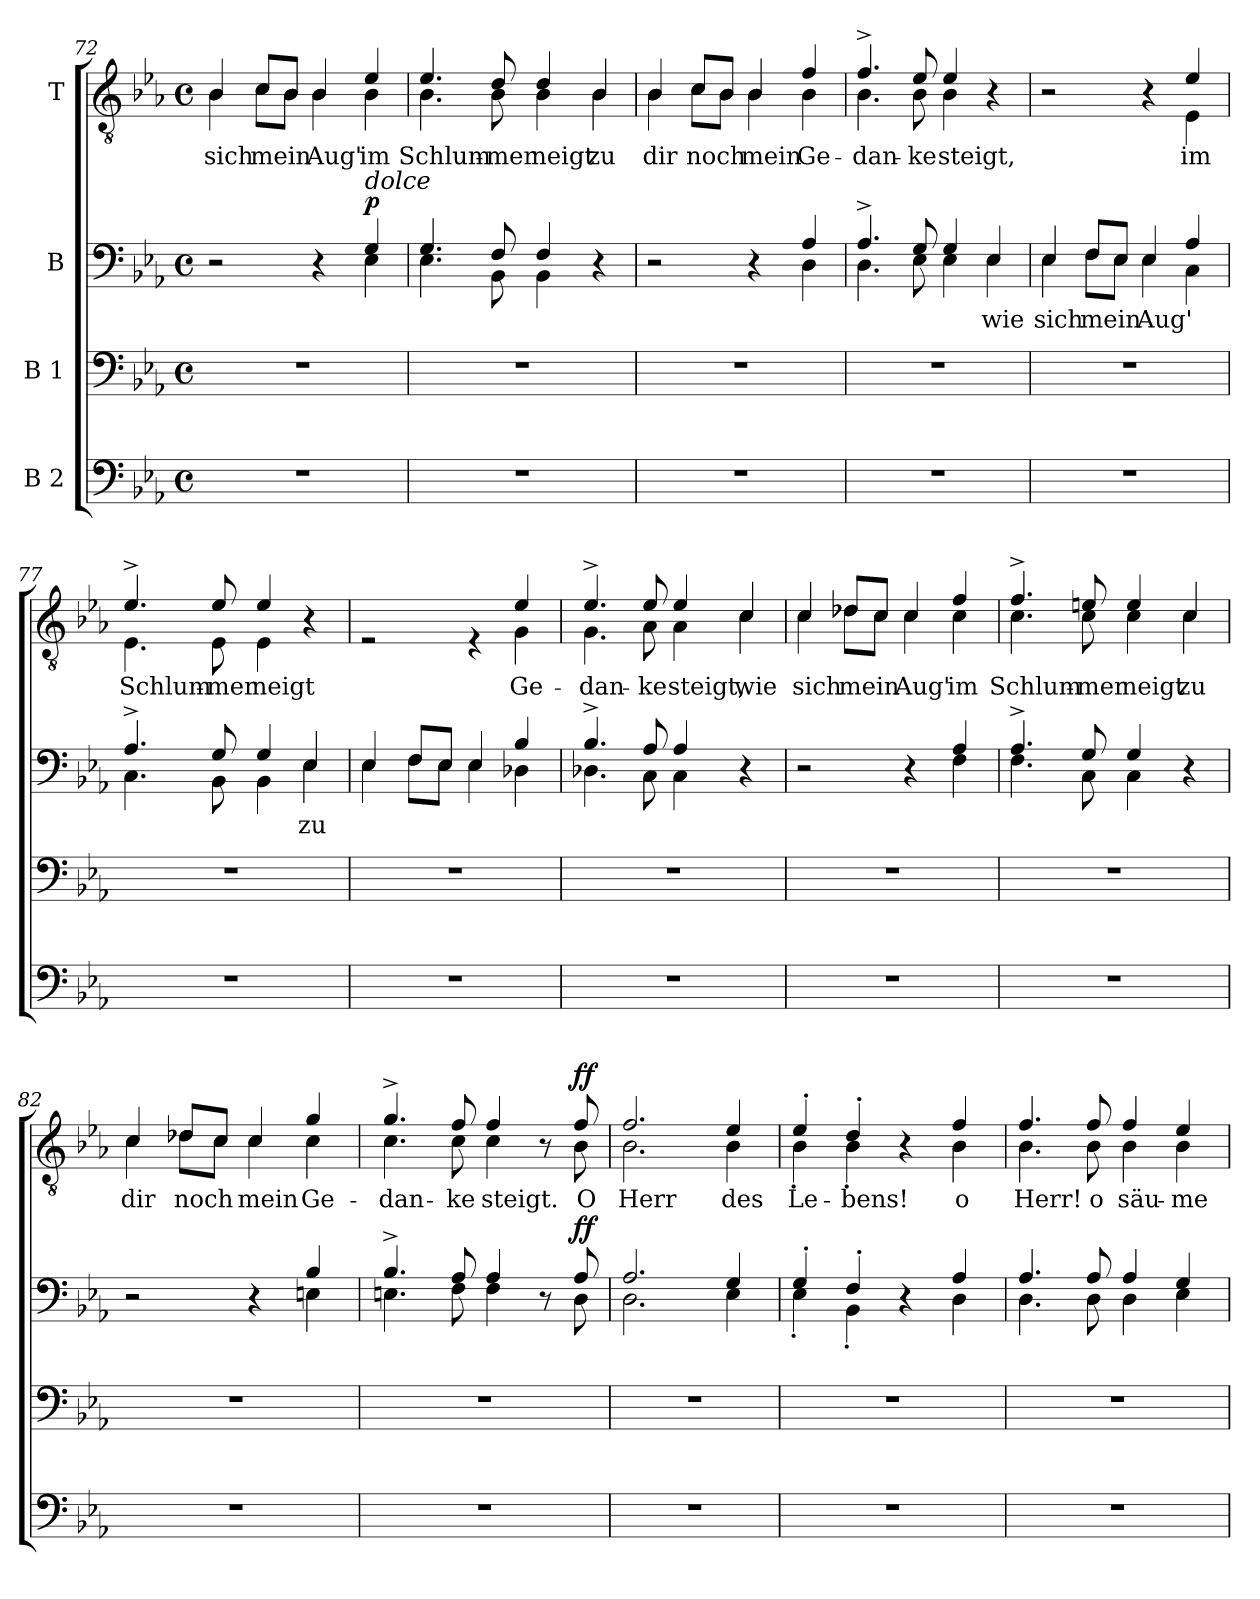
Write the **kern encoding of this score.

**kern	**kern	**kern	**text	**dynam	**kern	**text	**dynam
*part4	*part3	*part2	*part2	*part2	*part1	*part1	*part1
*staff4	*staff3	*staff2	*staff2	*staff2	*staff1	*staff1	*staff1
*I"B 2	*I"B 1	*I"B	*	*	*I"T	*	*
*clefF4	*clefF4	*clefF4	*	*	*clefGv2	*	*
*k[b-e-a-]	*k[b-e-a-]	*k[b-e-a-]	*	*	*k[b-e-a-]	*	*
*M4/4	*M4/4	*M4/4	*	*	*M4/4	*	*
*met(c)	*met(c)	*met(c)	*	*	*met(c)	*	*
=72	=72	=72	=72	=72	=72	=72	=72
*	*	*^	*	*	*^	*	*
!	!	!	!	!	!	!	!	!LO:LY:b	!
1r	1r	2r	2ryy	.	.	4B-/	4B-\	sich	.
!	!	!	!	!	!	!	!	!LO:LY:b	!
.	.	.	.	.	.	8c/L	8c\L	mein	.
.	.	.	.	.	.	8B-/J	8B-\J	.	.
!	!	!	!	!	!	!	!	!LO:LY:b	!
.	.	4r	4ryy	.	.	4B-/	4B-\	Aug'	.
!	!	!LO:TX:a:i:t=dolce	!	!	!	!	!	!	!
!	!	!	!	!	!LO:DY:a	!	!	!LO:LY:b	!
.	.	4G/	4E-\	.	p	4e-/	4B-\	im	.
=73	=73	=73	=73	=73	=73	=73	=73	=73	=73
!	!	!	!	!	!	!	!	!LO:LY:b	!
1r	1r	4.G/	4.E-\	.	.	4.e-/	4.B-\	Schlum-	.
!	!	!	!	!	!	!	!	!LO:LY:b	!
.	.	8F/	8BB-\	.	.	8d/	8B-\	-mer	.
!	!	!	!	!	!	!	!	!LO:LY:b	!
.	.	4F/	4BB-\	.	.	4d/	4B-\	neigt	.
!	!	!	!	!	!	!	!	!LO:LY:b	!
.	.	4r	4ryy	.	.	4B-/	4B-\	zu	.
!!LO:LB:g=z	!!
=74	=74	=74	=74	=74	=74	=74	=74	=74	=74
!	!	!	!	!	!	!	!	!LO:LY:b	!
1r	1r	2r	2ryy	.	.	4B-/	4B-\	dir	.
!	!	!	!	!	!	!	!	!LO:LY:b	!
.	.	.	.	.	.	8c/L	8c\L	noch	.
.	.	.	.	.	.	8B-/J	8B-\J	.	.
!	!	!	!	!	!	!	!	!LO:LY:b	!
.	.	4r	4ryy	.	.	4B-/	4B-\	mein	.
!	!	!	!	!	!	!	!	!LO:LY:b	!
.	.	4A-/	4D\	.	.	4f/	4B-\	Ge-	.
=75	=75	=75	=75	=75	=75	=75	=75	=75	=75
!	!	!	!	!	!	!	!	!LO:LY:b	!
1r	1r	4.A-^/	4.D\	.	.	4.f^/	4.B-\	-dan-	.
!	!	!	!	!	!	!	!	!LO:LY:b	!
.	.	8G/	8E-\	.	.	8e-/	8B-\	-ke	.
!	!	!	!	!	!	!	!	!LO:LY:b	!
.	.	4G/	4E-\	.	.	4e-/	4B-\	steigt,	.
!	!	!	!	!LO:LY:b	!	!	!	!	!
.	.	4E-/	4E-\	wie	.	4r	4ryy	.	.
=76	=76	=76	=76	=76	=76	=76	=76	=76	=76
!	!	!	!	!LO:LY:b	!	!	!	!	!
1r	1r	4E-/	4E-\	sich	.	2r	2ryy	.	.
!	!	!	!	!LO:LY:b	!	!	!	!	!
.	.	8F/L	8F\L	mein	.	.	.	.	.
.	.	8E-/J	8E-\J	.	.	.	.	.	.
!	!	!	!	!LO:LY:b	!	!	!	!	!
.	.	4E-/	4E-\	Aug'	.	4r	4ryy	.	.
!	!	!	!	!	!	!	!	!LO:LY:b	!
.	.	4A-/	4C\	.	.	4e-/	4E-\	im	.
=77	=77	=77	=77	=77	=77	=77	=77	=77	=77
!	!	!	!	!	!	!	!	!LO:LY:b	!
1r	1r	4.A-^/	4.C\	.	.	4.e-^/	4.E-\	Schlum-	.
!	!	!	!	!	!	!	!	!LO:LY:b	!
.	.	8G/	8BB-\	.	.	8e-/	8E-\	-mer	.
!	!	!	!	!	!	!	!	!LO:LY:b	!
.	.	4G/	4BB-\	.	.	4e-/	4E-\	neigt	.
!	!	!	!	!LO:LY:b	!	!	!	!	!
.	.	4E-/	4E-\	zu	.	4r	4ryy	.	.
!!LO:LB:g=z	!!
=78	=78	=78	=78	=78	=78	=78	=78	=78	=78
!	!	!	!	!	!	!	!	!LO:LY:b	!
1r	1r	4E-/	4E-\	.	.	2rE	4E-\yy	dir	.
!	!	!	!	!	!	!	!	!LO:LY:b	!
.	.	8F/L	8F\L	.	.	.	8F\Lyy	noch	.
.	.	8E-/J	8E-\J	.	.	.	8E-\Jyy	.	.
!	!	!	!	!	!	!	!	!LO:LY:b	!
.	.	4E-/	4E-\	.	.	4rE	4E-\yy	mein	.
!	!	!	!	!	!	!	!	!LO:LY:b	!
.	.	4B-/	4D-X\	.	.	4e-/	4G\	Ge-	.
=79	=79	=79	=79	=79	=79	=79	=79	=79	=79
!	!	!	!	!	!	!	!	!LO:LY:b	!
1r	1r	4.B-^/	4.D-X\	.	.	4.e-^/	4.G\	-dan-	.
!	!	!	!	!	!	!	!	!LO:LY:b	!
.	.	8A-/	8C\	.	.	8e-/	8A-\	-ke	.
!	!	!	!	!	!	!	!	!LO:LY:b	!
.	.	4A-/	4C\	.	.	4e-/	4A-\	steigt,	.
!	!	!	!	!	!	!	!	!LO:LY:b	!
.	.	4r	4ryy	.	.	4c/	4c\	wie	.
=80	=80	=80	=80	=80	=80	=80	=80	=80	=80
!	!	!	!	!	!	!	!	!LO:LY:b	!
1r	1r	2r	2ryy	.	.	4c/	4c\	sich	.
!	!	!	!	!	!	!	!	!LO:LY:b	!
.	.	.	.	.	.	8d-X/L	8d-\L	mein	.
.	.	.	.	.	.	8c/J	8c\J	.	.
!	!	!	!	!	!	!	!	!LO:LY:b	!
.	.	4r	4ryy	.	.	4c/	4c\	Aug'	.
!	!	!	!	!	!	!	!	!LO:LY:b	!
.	.	4A-/	4F\	.	.	4f/	4c\	im	.
=81	=81	=81	=81	=81	=81	=81	=81	=81	=81
!	!	!	!	!	!	!	!	!LO:LY:b	!
1r	1r	4.A-^/	4.F\	.	.	4.f^/	4.c\	Schlum-	.
!	!	!	!	!	!	!	!	!LO:LY:b	!
.	.	8G/	8C\	.	.	8en/	8c\	-mer	.
!	!	!	!	!	!	!	!	!LO:LY:b	!
.	.	4G/	4C\	.	.	4e/	4c\	neigt	.
!	!	!	!	!	!	!	!	!LO:LY:b	!
.	.	4r	4ryy	.	.	4c/	4c\	zu	.
!!LO:PB:g=z	!!
=82	=82	=82	=82	=82	=82	=82	=82	=82	=82
!	!	!	!	!	!	!	!	!LO:LY:b	!
1r	1r	2r	2ryy	.	.	4c/	4c\	dir	.
!	!	!	!	!	!	!	!	!LO:LY:b	!
.	.	.	.	.	.	8d-X/L	8d-\L	noch	.
.	.	.	.	.	.	8c/J	8c\J	.	.
!	!	!	!	!	!	!	!	!LO:LY:b	!
.	.	4r	4ryy	.	.	4c/	4c\	mein	.
!	!	!	!	!	!	!	!	!LO:LY:b	!
.	.	4B-/	4En\	.	.	4g/	4c\	Ge-	.
=83	=83	=83	=83	=83	=83	=83	=83	=83	=83
!	!	!	!	!	!	!	!	!LO:LY:b	!
1r	1r	4.B-^/	4.En\	.	.	4.g^/	4.c\	-dan-	.
!	!	!	!	!	!	!	!	!LO:LY:b	!
.	.	8A-/	8F\	.	.	8f/	8c\	-ke	.
!	!	!	!	!	!	!	!	!LO:LY:b	!
.	.	4A-/	4F\	.	.	4f/	4c\	steigt.	.
.	.	8r	8ryy	.	.	8r	8ryy	.	.
!	!	!	!	!	!LO:DY:a	!	!	!LO:LY:b	!LO:DY:a
.	.	8A-/	8D\	.	ff	8f/	8B-\	O	ff
=84	=84	=84	=84	=84	=84	=84	=84	=84	=84
!	!	!	!	!	!	!	!	!LO:LY:b	!
1r	1r	2.A-/	2.D\	.	.	2.f/	2.B-\	Herr	.
!	!	!	!	!	!	!	!	!LO:LY:b	!
.	.	4G/	4E-\	.	.	4e-/	4B-\	des	.
=85	=85	=85	=85	=85	=85	=85	=85	=85	=85
!	!	!	!	!	!	!	!	!LO:LY:b	!
1r	1r	4G'/	4E-'\	.	.	4e-'/	4B-'\	Le-	.
!	!	!	!	!	!	!	!	!LO:LY:b	!
.	.	4F'/	4BB-'\	.	.	4d'/	4B-'\	-bens!	.
.	.	4r	4ryy	.	.	4r	4ryy	.	.
!	!	!	!	!	!	!	!	!LO:LY:b	!
.	.	4A-/	4D\	.	.	4f/	4B-\	o	.
!!LO:LB:g=z	!!
=86	=86	=86	=86	=86	=86	=86	=86	=86	=86
!	!	!	!	!	!	!	!	!LO:LY:b	!
1r	1r	4.A-/	4.D\	.	.	4.f/	4.B-\	Herr!	.
!	!	!	!	!	!	!	!	!LO:LY:b	!
.	.	8A-/	8D\	.	.	8f/	8B-\	o	.
!	!	!	!	!	!	!	!	!LO:LY:b	!
.	.	4A-/	4D\	.	.	4f/	4B-\	säu-	.
!	!	!	!	!	!	!	!	!LO:LY:b	!
.	.	4G/	4E-\	.	.	4e-/	4B-\	-me	.
*	*	*v	*v	*	*	*	*	*	*
*	*	*	*	*	*v	*v	*	*
=	=	=	=	=	=	=	=
*-	*-	*-	*-	*-	*-	*-	*-
